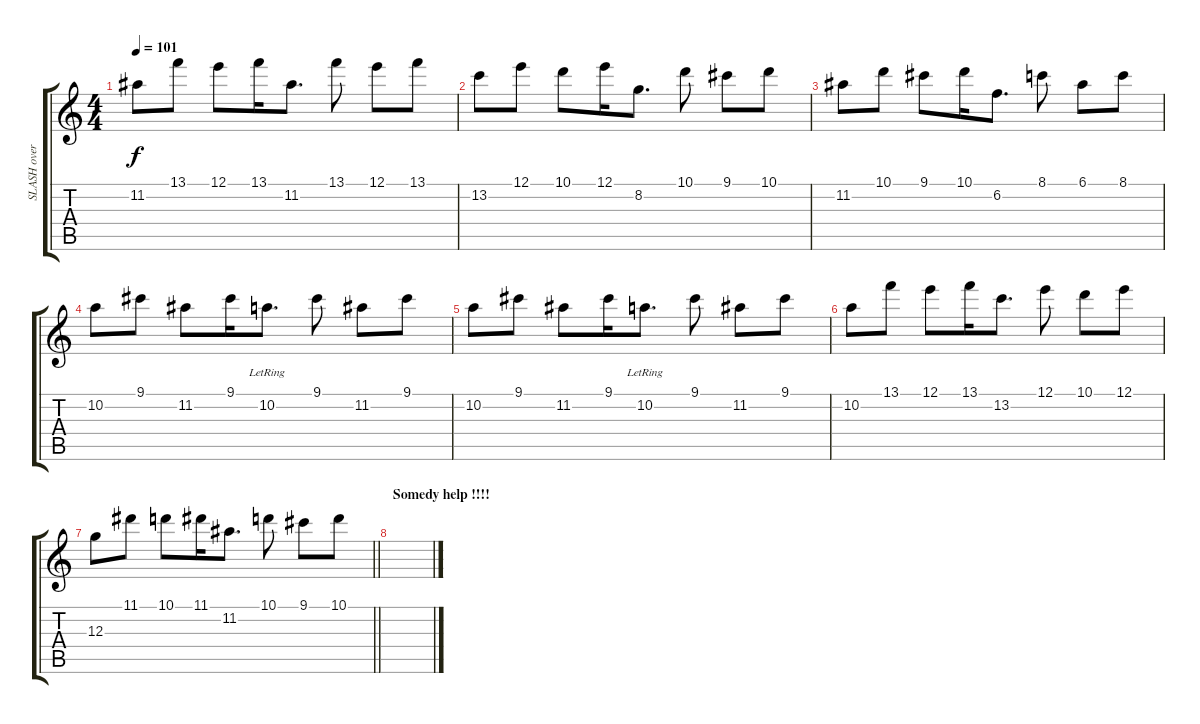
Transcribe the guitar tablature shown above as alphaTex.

\track ("SLASH overdub" "SLASH over") {instrument electricguitarjazz}
\staff {score tabs}
\tuning (E4 B3 G3 D3 A2 E2) {hide}
\ts (4 4)
\tempo 101
\clef g2
\ks c
11.2.8{dy f} 13.1.8 12.1.8 13.1.16 11.2.8{d} 13.1.8 12.1.8 13.1.8 |
13.2.8 12.1.8 10.1.8 12.1.16 8.2.8{d} 10.1.8 9.1.8 10.1.8 |
11.2.8 10.1.8 9.1.8 10.1.16 6.2.8{d} 8.1.8 6.1.8 8.1.8 |
10.2.8 9.1.8 11.2.8 9.1.16 10.2{lr}.8{d} 9.1.8 11.2.8 9.1.8 |
10.2.8 9.1.8 11.2.8 9.1.16 10.2{lr}.8{d} 9.1.8 11.2.8 9.1.8 |
10.2.8 13.1.8 12.1.8 13.1.16 13.2.8{d} 12.1.8 10.1.8 12.1.8 |
\barLineRight lightlight
12.3.8 11.1.8 10.1.8 11.1.16 11.2.8{d} 10.1.8 9.1.8 10.1.8 |
\section ("" "Somedy help !!!!")
